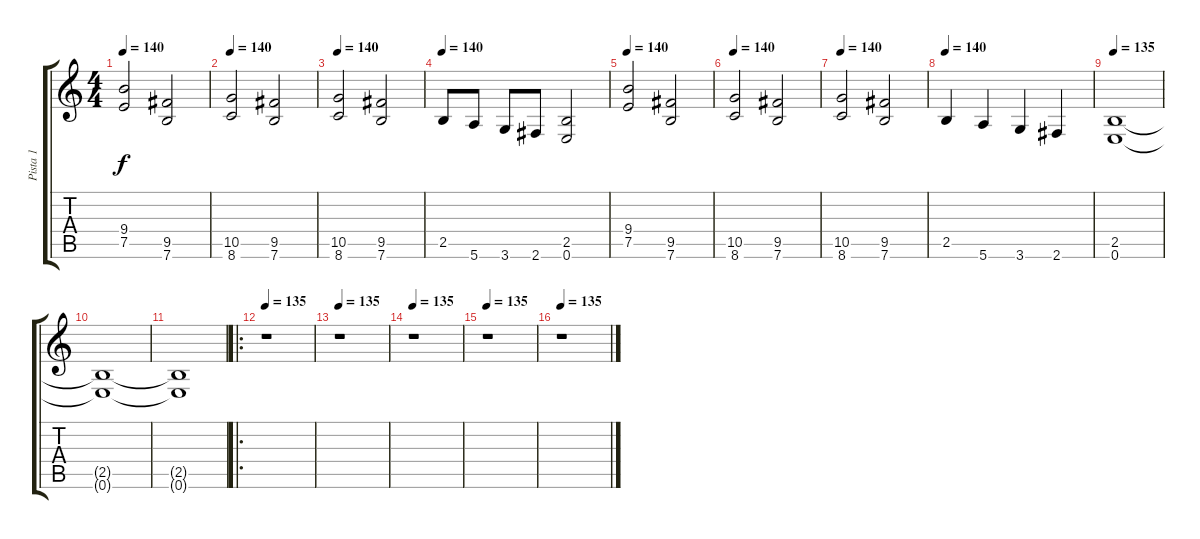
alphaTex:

\track ("Pista 1" "Pista 1") {instrument distortionguitar}
\staff {score tabs}
\tuning (E4 B3 G3 D3 A2 E2) {hide}
\ts (4 4)
\tempo 140
\clef g2
\ks c
(9.4 7.5).2{dy f} (9.5 7.6).2 |
\tempo 140
(10.5 8.6).2 (9.5 7.6).2 |
\tempo 140
(10.5 8.6).2 (9.5 7.6).2 |
\tempo 140
2.5.8 5.6.8 3.6.8 2.6.8 (2.5 0.6).2 |
\tempo 140
(9.4 7.5).2 (9.5 7.6).2 |
\tempo 140
(10.5 8.6).2 (9.5 7.6).2 |
\tempo 140
(10.5 8.6).2 (9.5 7.6).2 |
\tempo 140
2.5.4 5.6.4 3.6.4 2.6.4 |
\tempo 140
\tempo 135
(2.5 0.6).1 |
(2.5{t} 0.6{t}).1 |
(2.5{t} 0.6{t}).1 |
\ro
\tempo 135
r.1 |
\tempo 135
r.1 |
\tempo 135
r.1 |
\tempo 135
r.1 |
\tempo 135
r.1
